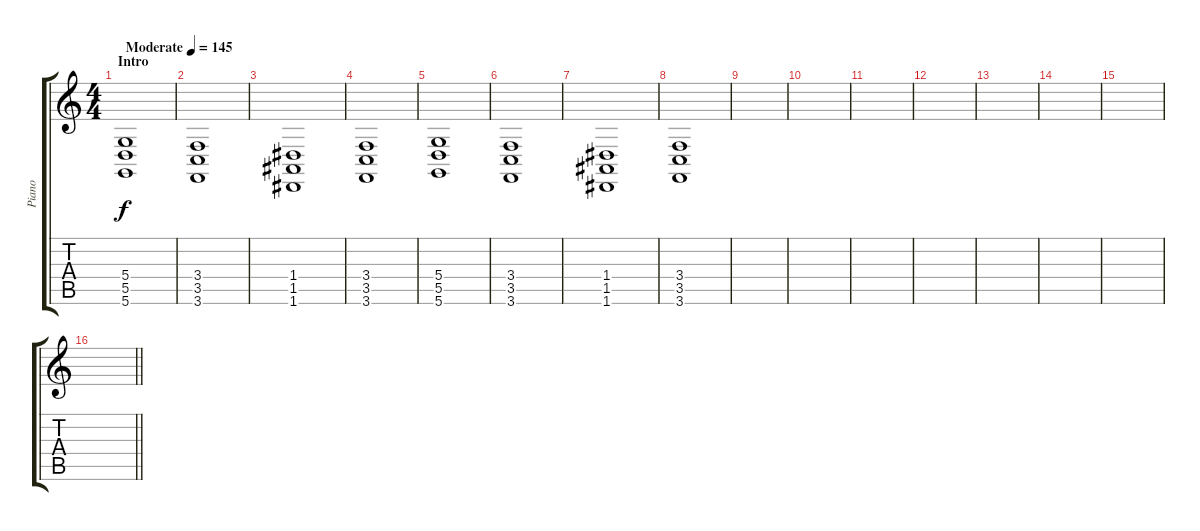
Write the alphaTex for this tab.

\track ("Piano" "Piano") {instrument brightacousticpiano}
\staff {score tabs}
\tuning (E4 B3 G3 D3 A2 D2) {hide}
\ts (4 4)
\section ("" "Intro")
\tempo (145 "Moderate")
\clef g2
\ks c
(5.4 5.5 5.6).1{dy f instrument brightacousticpiano} |
(3.4 3.5 3.6).1 |
(1.4 1.5 1.6).1 |
(3.4 3.5 3.6).1 |
(5.4 5.5 5.6).1 |
(3.4 3.5 3.6).1 |
(1.4 1.5 1.6).1 |
(3.4 3.5 3.6).1 |
|
|
|
|
|
|
|
\barLineRight lightlight
